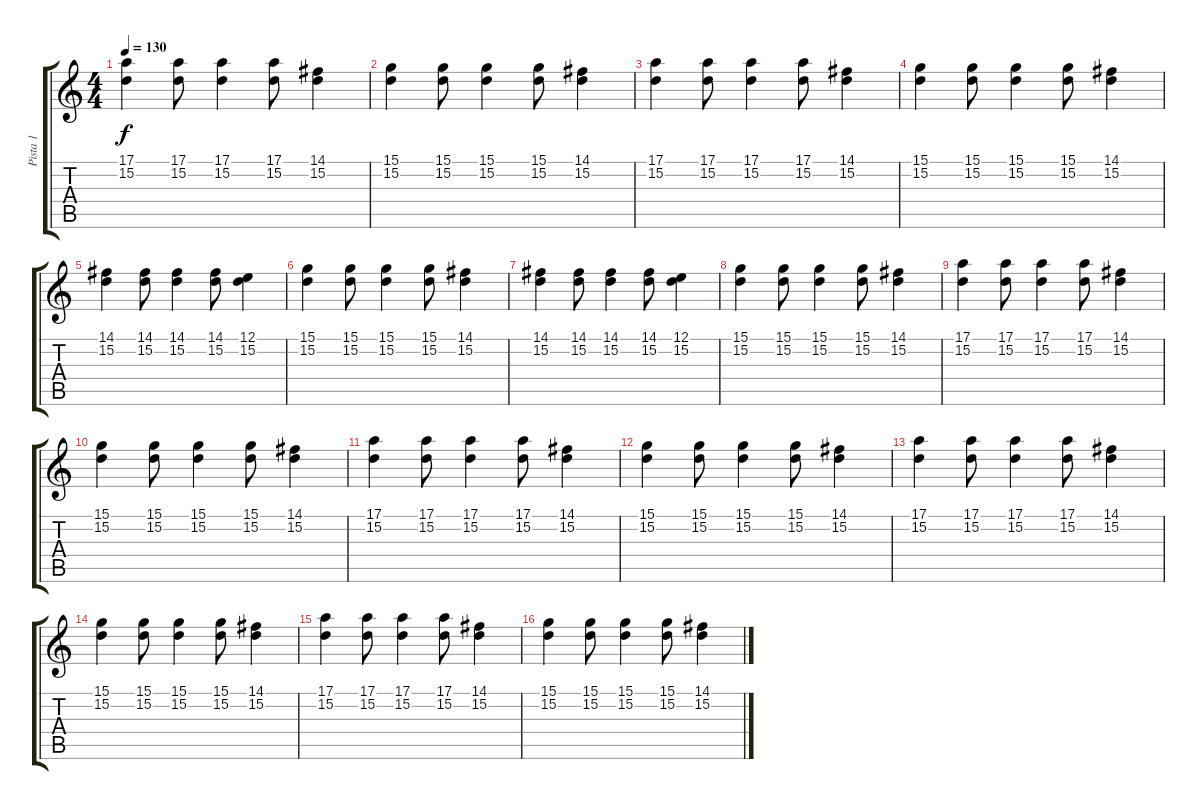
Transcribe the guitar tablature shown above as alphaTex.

\track ("Pista 1" "Pista 1") {instrument brightacousticpiano}
\staff {score tabs}
\tuning (E4 B3 G3 D3 A2 E2) {hide}
\ts (4 4)
\tempo 130
\clef g2
\ks c
(17.1 15.2).4{dy f} (17.1 15.2).8 (17.1 15.2).4 (17.1 15.2).8 (14.1 15.2).4 |
(15.1 15.2).4 (15.1 15.2).8 (15.1 15.2).4 (15.1 15.2).8 (14.1 15.2).4 |
(17.1 15.2).4 (17.1 15.2).8 (17.1 15.2).4 (17.1 15.2).8 (14.1 15.2).4 |
(15.1 15.2).4 (15.1 15.2).8 (15.1 15.2).4 (15.1 15.2).8 (14.1 15.2).4 |
(14.1 15.2).4 (14.1 15.2).8 (14.1 15.2).4 (14.1 15.2).8 (12.1 15.2).4 |
(15.1 15.2).4 (15.1 15.2).8 (15.1 15.2).4 (15.1 15.2).8 (14.1 15.2).4 |
(14.1 15.2).4 (14.1 15.2).8 (14.1 15.2).4 (14.1 15.2).8 (12.1 15.2).4 |
(15.1 15.2).4 (15.1 15.2).8 (15.1 15.2).4 (15.1 15.2).8 (14.1 15.2).4 |
(17.1 15.2).4 (17.1 15.2).8 (17.1 15.2).4 (17.1 15.2).8 (14.1 15.2).4 |
(15.1 15.2).4 (15.1 15.2).8 (15.1 15.2).4 (15.1 15.2).8 (14.1 15.2).4 |
(17.1 15.2).4 (17.1 15.2).8 (17.1 15.2).4 (17.1 15.2).8 (14.1 15.2).4 |
(15.1 15.2).4 (15.1 15.2).8 (15.1 15.2).4 (15.1 15.2).8 (14.1 15.2).4 |
(17.1 15.2).4 (17.1 15.2).8 (17.1 15.2).4 (17.1 15.2).8 (14.1 15.2).4 |
(15.1 15.2).4 (15.1 15.2).8 (15.1 15.2).4 (15.1 15.2).8 (14.1 15.2).4 |
(17.1 15.2).4 (17.1 15.2).8 (17.1 15.2).4 (17.1 15.2).8 (14.1 15.2).4 |
(15.1 15.2).4 (15.1 15.2).8 (15.1 15.2).4 (15.1 15.2).8 (14.1 15.2).4
